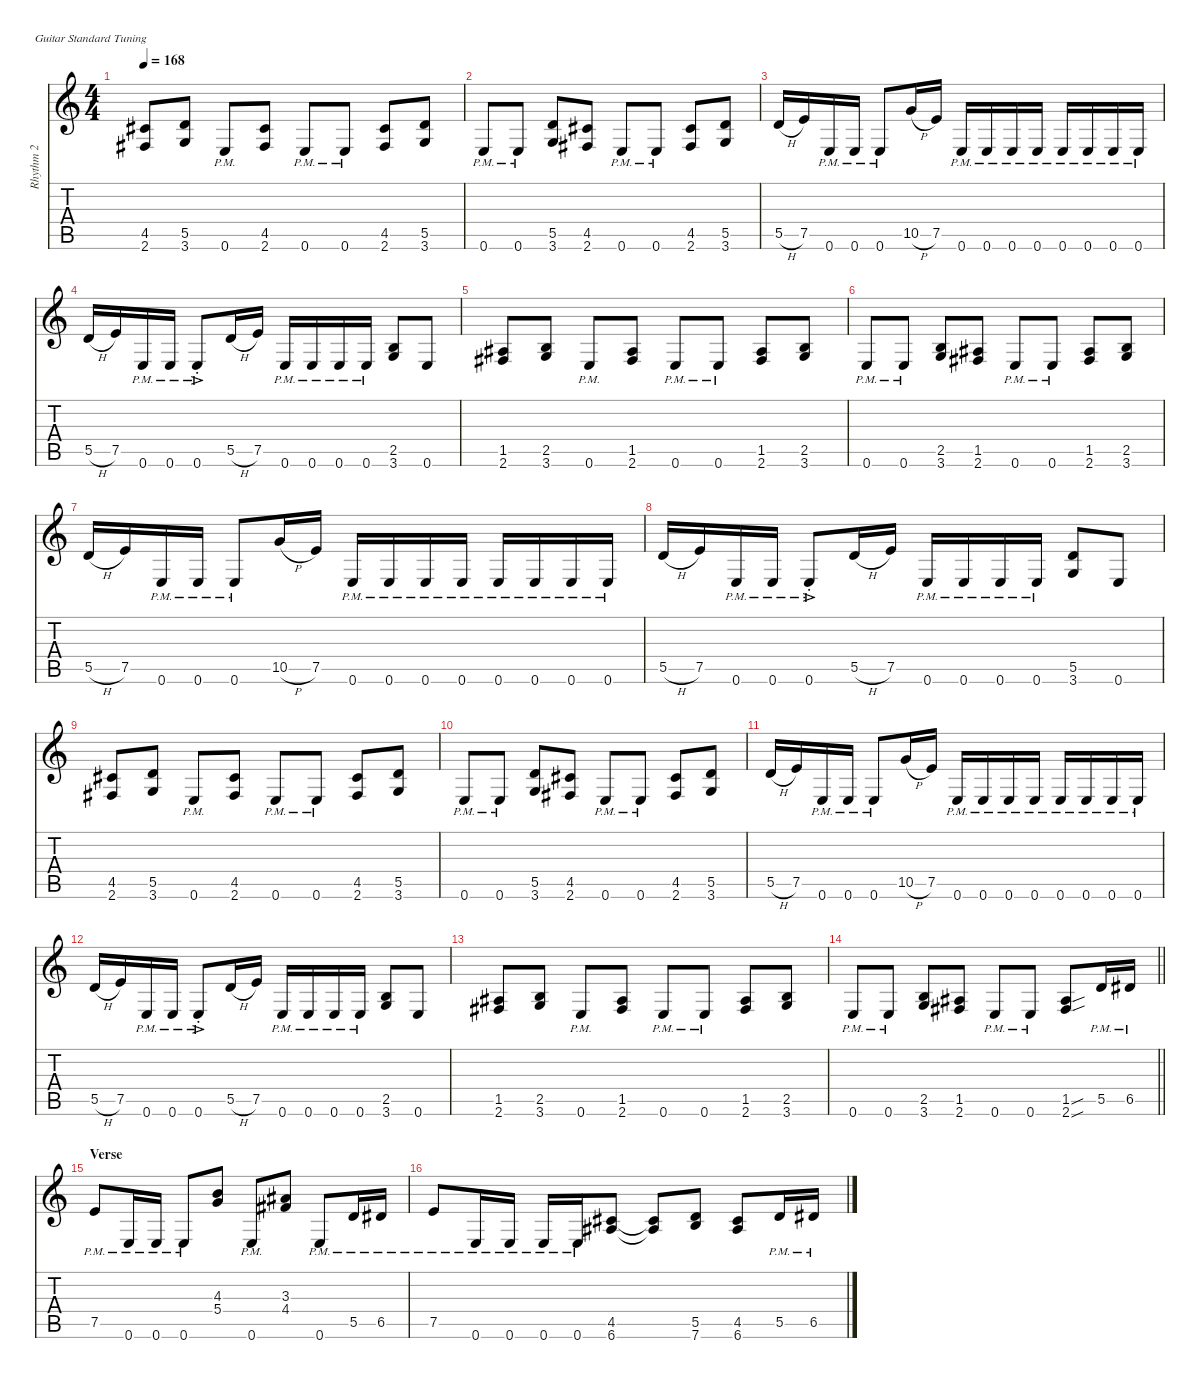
\defaultSystemsLayout 4
\hideDynamics
\bracketExtendMode nobrackets
\firstSystemTrackNameMode fullname
\otherSystemsTrackNameOrientation horizontal
\track ("Rhythm 2" "dist.guit.") {defaultSystemsLayout 4 instrument distortionguitar}
\staff {score tabs}
\tuning (E4 B3 G3 D3 A2 E2)
\ts (4 4)
\tempo 168
\clef g2
\ks c
(4.5{acc #} 2.6{acc #}).8{dy f beam Up} (5.5 3.6).8{beam Up} 0.6{pm}.8{beam Up} (4.5{acc #} 2.6{acc #}).8{beam Up} 0.6{pm}.8{beam Up} 0.6{pm}.8{beam Up} (4.5{acc #} 2.6{acc #}).8{beam Up} (5.5 3.6).8{beam Up} |
0.6{pm}.8{beam Up} 0.6{pm}.8{beam Up} (5.5 3.6).8{beam Up} (4.5{acc #} 2.6{acc #}).8{beam Up} 0.6{pm}.8{beam Up} 0.6{pm}.8{beam Up} (4.5{acc #} 2.6{acc #}).8{beam Up} (5.5 3.6).8{beam Up} |
5.5{h}.16{beam Up} 7.5.16{beam Up} 0.6{pm}.16{beam Up} 0.6{pm}.16{beam Up} 0.6{pm}.8{beam Up} 10.5{h}.16{beam Up} 7.5.16{beam Up} 0.6{pm}.16{beam Up} 0.6{pm}.16{beam Up} 0.6{pm}.16{beam Up} 0.6{pm}.16{beam Up} 0.6{pm}.16{beam Up} 0.6{pm}.16{beam Up} 0.6{pm}.16{beam Up} 0.6{pm}.16{beam Up} |
5.5{h}.16{beam Up} 7.5.16{beam Up} 0.6{pm}.16{beam Up} 0.6{pm}.16{beam Up} 0.6{ac pm st}.8{dy mf beam Up} 5.5{h}.16{dy f beam Up} 7.5.16{beam Up} 0.6{pm}.16{beam Up} 0.6{pm}.16{beam Up} 0.6{pm}.16{beam Up} 0.6{pm}.16{beam Up} (2.5 3.6).8{beam Up} 0.6.8{beam Up} |
(1.5{acc #} 2.6{acc #}).8{beam Up} (2.5 3.6).8{beam Up} 0.6{pm}.8{beam Up} (1.5{acc #} 2.6{acc #}).8{beam Up} 0.6{pm}.8{beam Up} 0.6{pm}.8{beam Up} (1.5{acc #} 2.6{acc #}).8{beam Up} (2.5 3.6).8{beam Up} |
0.6{pm}.8{beam Up} 0.6{pm}.8{beam Up} (2.5 3.6).8{beam Up} (1.5{acc #} 2.6{acc #}).8{beam Up} 0.6{pm}.8{beam Up} 0.6{pm}.8{beam Up} (1.5{acc #} 2.6{acc #}).8{beam Up} (2.5 3.6).8{beam Up} |
5.5{h}.16{beam Up} 7.5.16{beam Up} 0.6{pm}.16{beam Up} 0.6{pm}.16{beam Up} 0.6{pm}.8{beam Up} 10.5{h}.16{beam Up} 7.5.16{beam Up} 0.6{pm}.16{beam Up} 0.6{pm}.16{beam Up} 0.6{pm}.16{beam Up} 0.6{pm}.16{beam Up} 0.6{pm}.16{beam Up} 0.6{pm}.16{beam Up} 0.6{pm}.16{beam Up} 0.6{pm}.16{beam Up} |
5.5{h}.16{beam Up} 7.5.16{beam Up} 0.6{pm}.16{beam Up} 0.6{pm}.16{beam Up} 0.6{ac pm st}.8{dy mf beam Up} 5.5{h}.16{dy f beam Up} 7.5.16{beam Up} 0.6{pm}.16{beam Up} 0.6{pm}.16{beam Up} 0.6{pm}.16{beam Up} 0.6{pm}.16{beam Up} (5.5 3.6).8{beam Up} 0.6.8{beam Up} |
(4.5{acc #} 2.6{acc #}).8{beam Up} (5.5 3.6).8{beam Up} 0.6{pm}.8{beam Up} (4.5{acc #} 2.6{acc #}).8{beam Up} 0.6{pm}.8{beam Up} 0.6{pm}.8{beam Up} (4.5{acc #} 2.6{acc #}).8{beam Up} (5.5 3.6).8{beam Up} |
0.6{pm}.8{beam Up} 0.6{pm}.8{beam Up} (5.5 3.6).8{beam Up} (4.5{acc #} 2.6{acc #}).8{beam Up} 0.6{pm}.8{beam Up} 0.6{pm}.8{beam Up} (4.5{acc #} 2.6{acc #}).8{beam Up} (5.5 3.6).8{beam Up} |
5.5{h}.16{beam Up} 7.5.16{beam Up} 0.6{pm}.16{beam Up} 0.6{pm}.16{beam Up} 0.6{pm}.8{beam Up} 10.5{h}.16{beam Up} 7.5.16{beam Up} 0.6{pm}.16{beam Up} 0.6{pm}.16{beam Up} 0.6{pm}.16{beam Up} 0.6{pm}.16{beam Up} 0.6{pm}.16{beam Up} 0.6{pm}.16{beam Up} 0.6{pm}.16{beam Up} 0.6{pm}.16{beam Up} |
5.5{h}.16{beam Up} 7.5.16{beam Up} 0.6{pm}.16{beam Up} 0.6{pm}.16{beam Up} 0.6{ac pm st}.8{dy mf beam Up} 5.5{h}.16{dy f beam Up} 7.5.16{beam Up} 0.6{pm}.16{beam Up} 0.6{pm}.16{beam Up} 0.6{pm}.16{beam Up} 0.6{pm}.16{beam Up} (2.5 3.6).8{beam Up} 0.6.8{beam Up} |
(1.5{acc #} 2.6{acc #}).8{beam Up} (2.5 3.6).8{beam Up} 0.6{pm}.8{beam Up} (1.5{acc #} 2.6{acc #}).8{beam Up} 0.6{pm}.8{beam Up} 0.6{pm}.8{beam Up} (1.5{acc #} 2.6{acc #}).8{beam Up} (2.5 3.6).8{beam Up} |
\barLineRight lightlight
0.6{pm}.8{beam Up} 0.6{pm}.8{beam Up} (2.5 3.6).8{beam Up} (1.5{acc #} 2.6{acc #}).8{beam Up} 0.6{pm}.8{beam Up} 0.6{pm}.8{beam Up} (1.5{sou acc #} 2.6{sou acc #}).8{beam Up} 5.5{pm}.16{beam Up} 6.5{pm acc #}.16{beam Up} |
\section ("" "Verse")
7.5{pm}.8{beam Up} 0.6{pm}.16{beam Up} 0.6{pm}.16{beam Up} 0.6{pm}.8{beam Up} (4.3 5.4).8{beam Up} 0.6{pm}.8{beam Up} (3.3{acc #} 4.4{acc #}).8{beam Up} 0.6{pm}.8{beam Up} 5.5{pm}.16{beam Up} 6.5{pm acc #}.16{beam Up} |
7.5{pm}.8{beam Up} 0.6{pm}.16{beam Up} 0.6{pm}.16{beam Up} 0.6{pm}.16{beam Up} 0.6{pm}.16{beam Up} (4.5{acc #} 6.6{acc #}).8{beam Up} (4.5{t acc #} 6.6{t acc #}).8{beam Up} (5.5 7.6).8{beam Up} (4.5{acc #} 6.6{acc #}).8{beam Up} 5.5{pm}.16{beam Up} 6.5{pm acc #}.16{beam Up}
